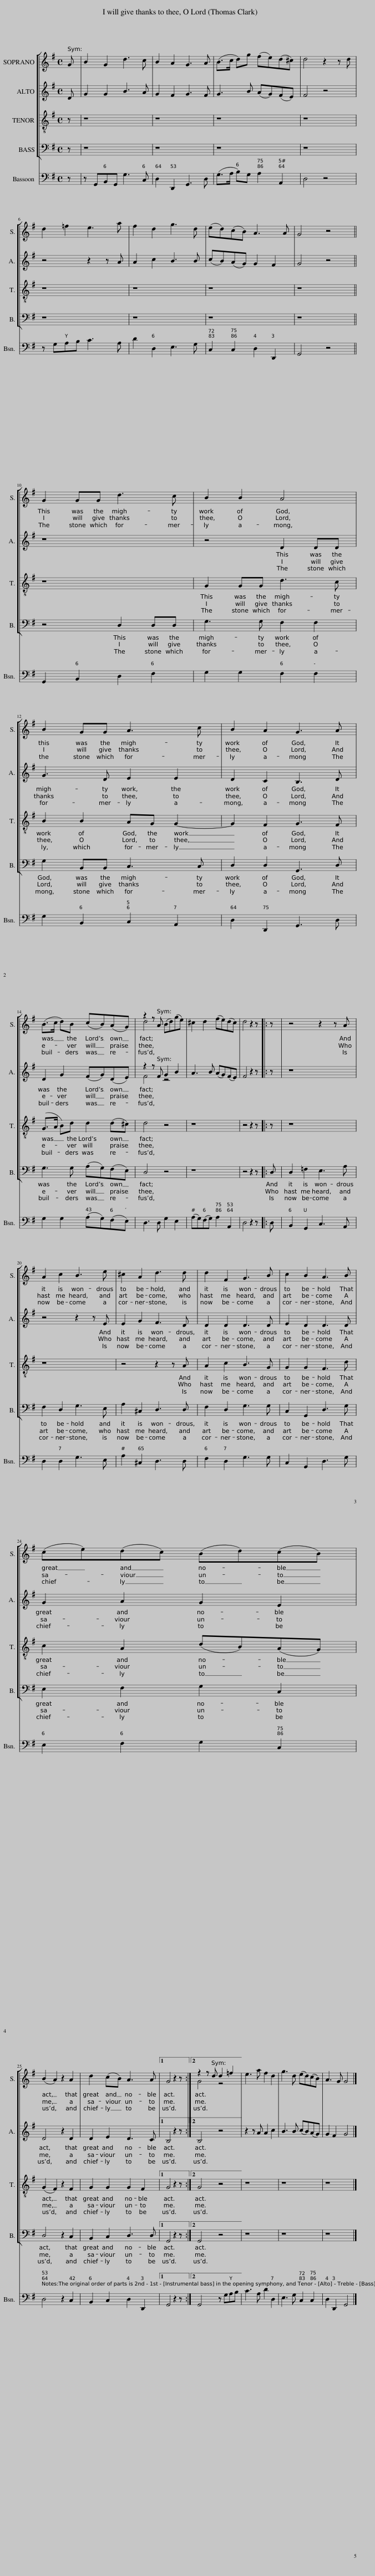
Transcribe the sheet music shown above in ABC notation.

X:1
%%score [ ( 1 2 ) ( 3 4 ) 5 6 ] 7
L:1/8
M:4/4
I:linebreak $
K:G
V:1 treble
V:2 treble
V:3 treble
V:4 treble
V:5 treble-8 transpose=-12
V:6 bass
V:7 bass
V:1
 G | B2 G2 d3 c | B2 A2 G3 A | (B>c d)g (fe)(d^c) | d4 z2 z d |$ %5
 d2 =f2 e3 a | f2 d2 g3 d | (ed)(cB) A3 A | G4 z4 ||$ G2 GG d3 c | %10
 B2 B2 A4 |$ B2 GG A3 c | B2 A2 G3 A |$ (B>c d)B (cB)(AG) | z2 z A (Bd)(ge) | %15
 ^c2 d2 (fe)(dc) | d4 z2 z |: z | z4 z2 z A |$ A2 c2 B3 e | %20
 ^c2 A2 d3 d | d2 F2 G3 B | c2 B2 A3 B |$ (ce)(dc) (Bd)(cB) |$ (B2 A2) z2 A2 | %25
 d2 (cB) A3 A |1 G4 z2 z :|2 z2 z d d2 =f2 || e3 a f2 d2 | g3 d (ed)(cB) | %30
 A3 G G4 |] %31
V:2
 x | x8 | x8 | x8 | x8 |$ %5
 x8 | x8 | x8 | x8 ||$ x8 | %10
 x8 |$ x8 | x8 |$ x8 | d4 x4 | %15
 x8 | x7 |: x | x8 |$ x8 | %20
 x8 | x8 | x8 |$ x8 |$ x8 | %25
 x8 |1 x7 :|2 G4 z4 || x8 | x8 | %30
 x8 |] %31
V:3
 D | G2 G2 B3 A | G2 F2 G3 F | G3 B (AG)(FE) | F4 z4 |$ %5
 z4 z2 z A | A2 c2 B3 B | (cB)(AG) G2 F2 | G4 z4 ||$ z8 | %10
 z4 D2 DD |$ G3 D E2 E2 | D2 C2 B,3 D |$ D2 G2 (FG)(DE) | z2 z F G2 B2 | %15
 A3 B (AG)(FE) | F4 z2 z |: z | z8 |$ z4 z2 z E | %20
 E2 G2 F3 D | D2 D2 D3 D | E2 D2 D3 D |$ G2 A2 G2 E2 |$ D4 z2 D2 | %25
 D2 E2 D3 C |1 B,4 z2 z :|2 B,4 z4 || z2 z A A2 c2 | B3 B (cB)(AG) | %30
 G2 F2 G4 |] %31
V:4
 x | x8 | x8 | x8 | x8 |$ %5
 x8 | x8 | x8 | x8 ||$ x8 | %10
 x8 |$ x8 | x8 |$ x8 | F4 z4 | %15
 x8 | x7 |: x | x8 |$ x8 | %20
 x8 | x8 | x8 |$ x8 |$ x8 | %25
 x8 |1 x7 :|2 x8 || x8 | x8 | %30
 x8 |] %31
V:5
 z | z8 | z8 | z8 | z8 |$ %5
 z8 | z8 | z8 | z8 ||$ z8 | %10
 G2 GG d3 c |$ B2 B2 AG G2- | G2 F2 G3 F |$ (G>A B)d d2 (d^c) | d4 z4 | %15
 z8 | z4 z2 z |: z | z8 |$ z8 | %20
 z4 z2 z A | A2 c2 B3 G | G2 G2 F3 d |$ c2 A2 (dB)(AG) |$ (G2 F2) z2 F2 | %25
 G2 G2 G2 F2 |1 G4 z2 z :|2 G4 z4 || z8 | z8 | %30
 z8 |] %31
V:6
 z | z8 | z8 | z8 | z8 |$ %5
 z8 | z8 | z8 | z8 ||$ z4 D,2 D,D, | %10
 G,3 G, F,2 F,2 |$ G,2 B,,B,, C,3 C, | D,2 D,2 G,,3 D, |$ G,3 G, (A,G,)(F,E,) | D,4 z4 | %15
 z8 | z4 z2 z |: D, | D,2 =F,2 E,3 A, |$ F,2 D,2 G,3 E, | %20
 A,2 ^C,2 D,3 D, | F,2 D,2 G,3 G, | C,2 G,,2 D,3 G, |$ E,2 F,2 G,2 C,2 |$ D,4 z2 C,2 | %25
 B,,2 C,2 D,3 D, |1 G,,4 z2 z :|2 G,,4 z4 || z8 | z8 | %30
 z8 |] %31
V:7
 z | z G,,B,,G,, G,3 C, | D,2 D,,2 G,,3 D, | (G,>A, B,)G, A,2 A,,2 | D,4 z4 |$ %5
 z G,A,B, C3 A, | D2 D,2 E,3 G, | C,2 C,2 D,2 D,,2 | G,,4 z4 ||$ G,,2 B,,2 D,2 F,2 | %10
 G,2 G,2 F,2 F,2 |$ G,2 B,,2 C,2 A,,2 | D,2 D,,2 G,,3 D, |$ G,2 G,2 (A,G,)(F,E,) | D,3 D, G,2 E,2 | %15
 (A,G,)(F,G,) A,2 A,,2 | D,4 z2 z |: D, | B,,2 G,,2 C,3 A,, |$ D,2 D,2 G,3 E, | %20
 A,2 ^C,2 D,3 D, | F,2 D,2 G,3 G, | C,2 G,,2 D,3 G, |$ E,2 F,2 G,2 C,2 |$ D,4 z2 C,2 | %25
 B,,2 C,2 D,2 D,,2 |1 G,,4 z2 z :|2 G,,4 z G,A,B, || C3 A, D2 D,2 | E,3 G, C,2 C,2 | %30
 D,2 D,,2 G,,4 |] %31
